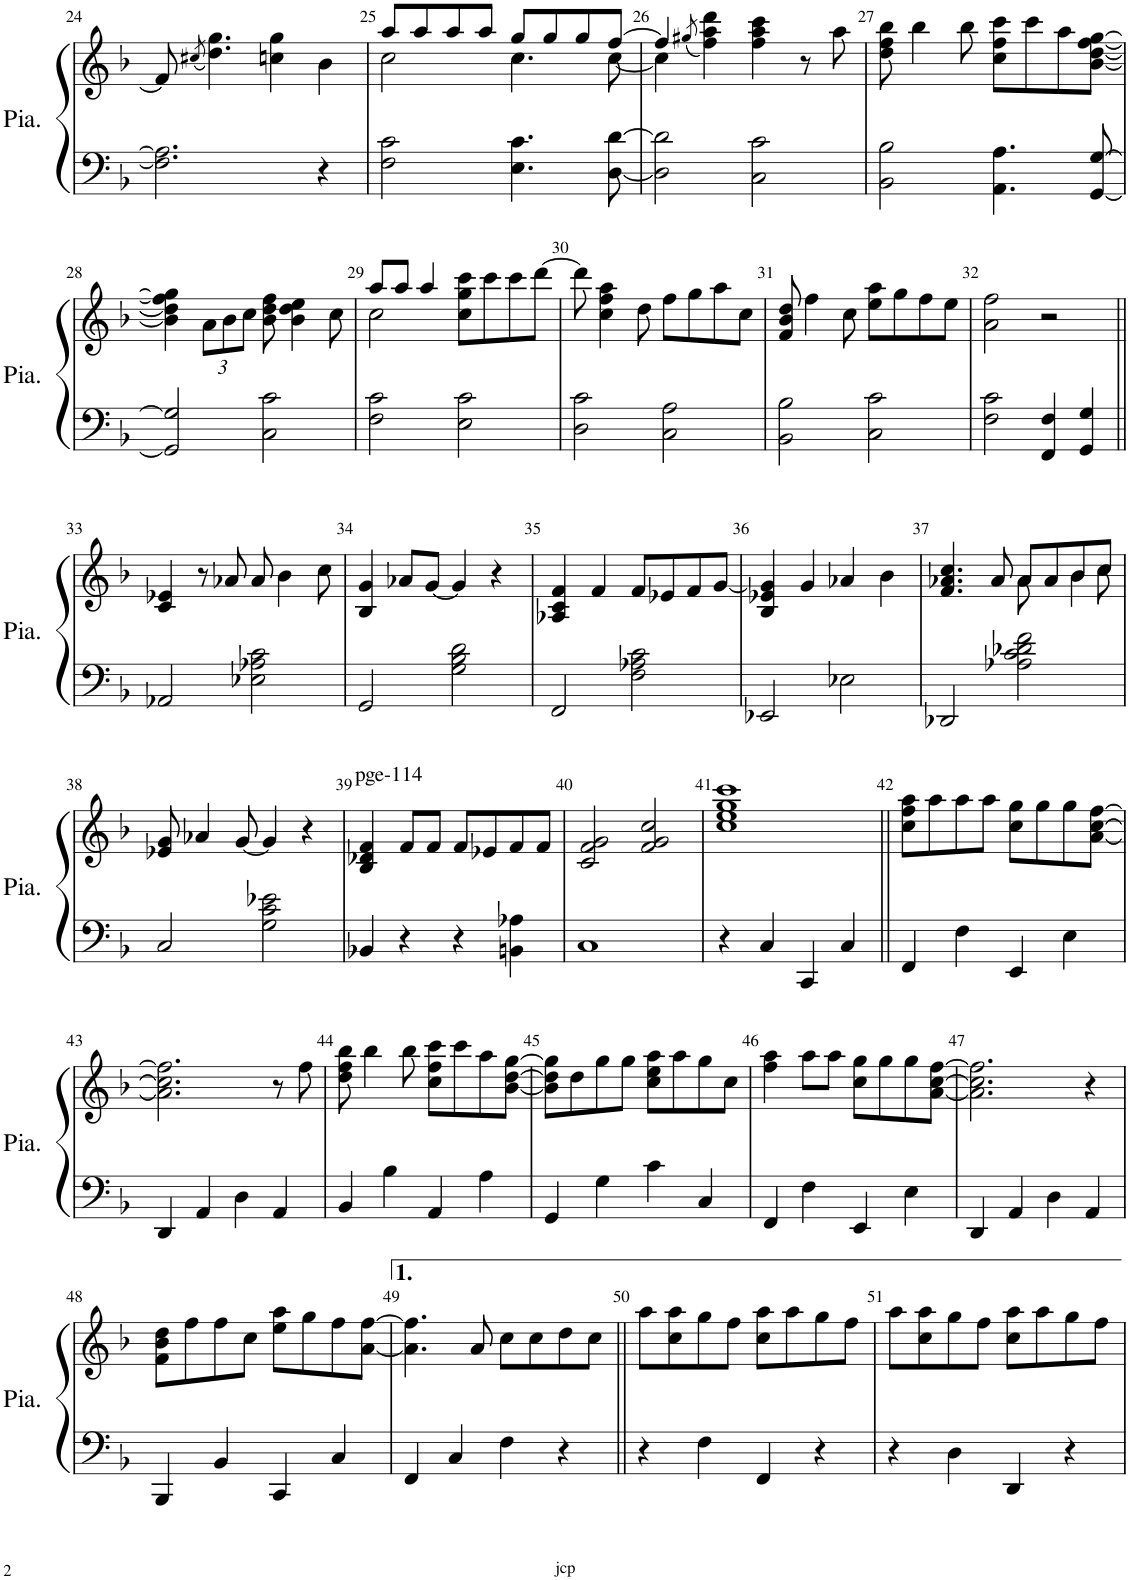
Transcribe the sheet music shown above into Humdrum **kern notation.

**kern	**kern
*part1	*part1
*staff2	*staff1
*I"Piano	*
*I'Pia.	*
!!LO:PB:g=z
*clefF4	*clefG2
*k[b-]	*k[b-]
*M4/4	*M4/4
*met(c)	*met(c)
=24	=24
2.F\] 2.A\]	8f/]
.	(8qcc#X/
.	4.dd\ 4.gg\)
.	4ccn\ 4gg\
4r	4b-\
=25	=25
*	*^
2F\ 2c\	8aa/L	2cc\
.	8aa/	.
.	8aa/	.
.	8aa/J	.
4.E\ 4.c\	8gg/L	4.cc\
.	8gg/	.
.	8gg/	.
[8D\ [8d\	[8ff/J	[8cc\
=26	=26	=26
2D\] 2d\]	4ff/]	4cc\]
.	(8qgg#X/	.
.	4ff\ 4aa\ 4ddd\)	2.ryy
2C\ 2c\	4ff\ 4aa\ 4ccc\	.
.	8r	.
.	8aa\	.
*	*v	*v
=27	=27
2BB-\ 2B-\	8dd\ 8ff\ 8bb-\
.	4bb-\
.	8bb-\
4.AA\ 4.A\	8cc\ 8ff\ 8ccc\L
.	8ccc\
.	8aa\
[8GG/ [8G/	[8b-\ [8dd\ [8ff\ [8gg\J
!!LO:LB:g=z
=28	=28
2GG/] 2G/]	4b-\] 4dd\] 4ff\] 4gg\]
*	*Xbrackettup
.	12a\L
.	12b-\
.	12cc\J
2C\ 2c\	8b-\ 8dd\ 8ff\
.	4b-\ 4dd\ 4ee\
.	8cc\
=29	=29
*	*^
2F\ 2c\	8aa/L	2cc\
.	8aa/J	.
.	4aa/	.
2E\ 2c\	8cc\ 8gg\ 8ccc\L	2ryy
.	8ccc\	.
.	8ccc\	.
.	[8ddd\J	.
*	*v	*v
=30	=30
2D\ 2c\	8ddd\]
.	4cc\ 4ff\ 4aa\
.	8dd\
2C\ 2A\	8ff\L
.	8gg\
.	8aa\
.	8cc\J
=31	=31
2BB-\ 2B-\	8f/ 8b-/ 8dd/
.	4ff\
.	8cc\
2C\ 2c\	8ee\ 8aa\L
.	8gg\
.	8ff\
.	8ee\J
=32	=32
2F\ 2c\	2a\ 2ff\
4FF/ 4F/	2r
4GG/ 4G/	.
!!LO:LB:g=z
=33||	=33||
2AA-X/	4c/ 4e-X/
.	8r
.	8a-X/
2E-X\ 2A-X\ 2c\	8a-/
.	4b-\
.	8cc\
=34	=34
2GG/	4B-/ 4g/
.	8a-X/L
.	[8g/J
2G\ 2B-\ 2d\	4g/]
.	4r
=35	=35
2FF/	4A-X/ 4c/ 4f/
.	4f/
2F\ 2A-X\ 2c\	8f/L
.	8e-X/
.	8f/
.	[8g/J
=36	=36
2EE-X/	4B-/ 4e-X/ 4g/]
.	4g/
2E-X\	4a-X/
.	4b-\
=37	=37
*	*^
*	*	*^
2DD-X/	4.f/ 4.a-X/ 4.cc/	2ryy	2..ryy
.	8a-/	.	.
2A-X\ 2c\ 2d-X\ 2f\	8a-/L	8a-\	.
.	8a-/	8ryy	.
.	8b-/	4b-\	.
.	8cc/J	.	8cc\
*	*v	*v	*v
!!LO:LB:g=z
=38	=38
2C/	8e-X/ 8g/
.	4a-X/
.	[8g/
2G\ 2c\ 2e-X\	4g/]
.	4r
=39	=39
!	!LO:TX:a:t=pge-114
4BB-X/	4B-/ 4d-X/ 4f/
4r	8f/L
.	8f/J
4r	8f/L
.	8e-X/
4BBn\ 4A-X\	8f/
.	8f/J
=40	=40
1C	2c/ 2f/ 2g/
.	2f/ 2g/ 2cc/
=41	=41
4r	1cc 1ee 1gg 1ccc
4C/	.
4CC/	.
4C/	.
=42||	=42||
4FF/	8cc\ 8ff\ 8aa\L
.	8aa\
4F\	8aa\
.	8aa\J
4EE/	8cc\ 8gg\L
.	8gg\
4E\	8gg\
.	[8a\ [8cc\ [8ff\J
!!LO:LB:g=z
=43	=43
4DD/	2.a\] 2.cc\] 2.ff\]
4AA/	.
4D\	.
4AA/	8r
.	8ff\
=44	=44
4BB-/	8dd\ 8ff\ 8bb-\
.	4bb-\
4B-\	.
.	8bb-\
4AA/	8cc\ 8ff\ 8ccc\L
.	8ccc\
4A\	8aa\
.	[8b-\ [8dd\ [8gg\J
=45	=45
4GG/	8b-\] 8dd\] 8gg\]L
.	8dd\
4G\	8gg\
.	8gg\J
4c\	8cc\ 8ee\ 8aa\L
.	8aa\
4C/	8gg\
.	8cc\J
=46	=46
4FF/	4ff\ 4aa\
4F\	8aa\L
.	8aa\J
4EE/	8cc\ 8gg\L
.	8gg\
4E\	8gg\
.	[8a\ [8cc\ [8ff\J
=47	=47
4DD/	2.a\] 2.cc\] 2.ff\]
4AA/	.
4D\	.
4AA/	4r
!!LO:LB:g=z
=48	=48
4BBB-/	8f\ 8b-\ 8dd\L
.	8ff\
4BB-/	8ff\
.	8cc\J
4CC/	8ee\ 8aa\L
.	8gg\
4C/	8ff\
.	[8a\ [8ff\J
=49	=49
4FF/	4.a\] 4.ff\]
4C/	.
.	8a/
4F\	8cc\L
.	8cc\
4r	8dd\
.	8cc\J
=50||	=50||
4r	8aa\L
.	8cc\ 8aa\
4F\	8gg\
.	8ff\J
4FF/	8cc\ 8aa\L
.	8aa\
4r	8gg\
.	8ff\J
=51	=51
4r	8aa\L
.	8cc\ 8aa\
4D\	8gg\
.	8ff\J
4DD/	8cc\ 8aa\L
.	8aa\
4r	8gg\
.	8ff\J
=	=
*-	*-
